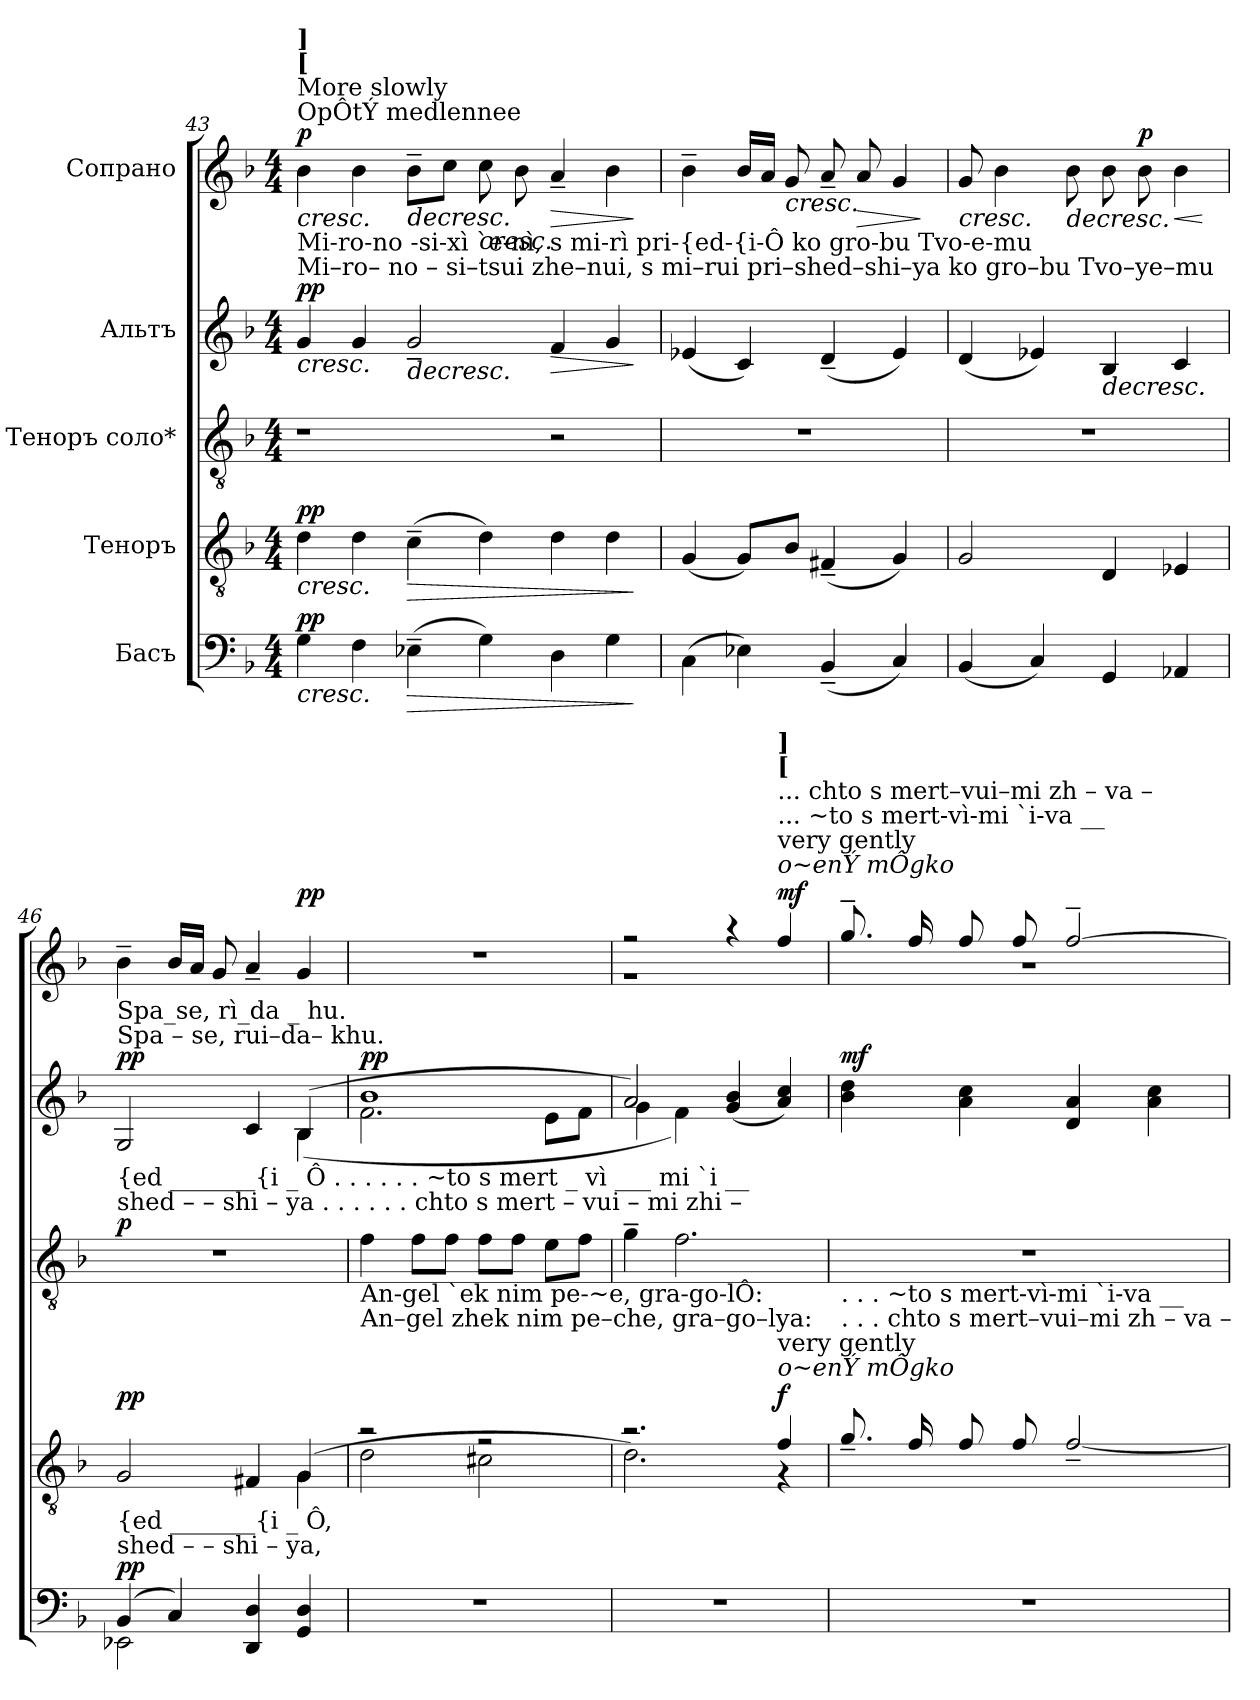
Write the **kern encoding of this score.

**kern	**dynam	**kern	**dynam	**kern	**dynam	**kern	**dynam	**kern	**dynam
*part5	*part5	*part4	*part4	*part3	*part3	*part2	*part2	*part1	*part1
*staff5	*staff5	*staff4	*staff4	*staff3	*staff3	*staff2	*staff2	*staff1	*staff1
*I"Басъ	*	*I"Теноръ	*	*I"Теноръ  соло*	*	*I"Альтъ	*	*I"Сопрано	*
*clefF4	*	*clefGv2	*	*clefGv2	*	*clefG2	*	*clefG2	*
*k[b-]	*	*k[b-]	*	*k[b-]	*	*k[b-]	*	*k[b-]	*
*M4/4	*	*M4/4	*	*M4/4	*	*M4/4	*	*M4/4	*
*MM100	*	*MM100	*	*MM100	*	*MM100	*	*MM100	*
=43	=43	=43	=43	=43	=43	=43	=43	=43	=43
!	!	!	!	!	!	!	!	!LO:TX:a:t=OpÔtÝ medlennee	!
!	!	!	!	!	!	!	!	!LO:TX:a:t=More slowly	!
!	!	!	!	!	!	!	!	!LO:TX:b:t=Mi-ro-no -si-xì `e-nì, s  mi-rì pri-{ed-{i-Ô      ko gro-bu Tvo-e-mu	!
!	!	!	!	!	!	!	!	!LO:TX:b:t=Mi–ro– no – si–tsui zhe–nui, s  mi–rui  pri–shed–shi–ya       ko  gro–bu Tvo–ye–mu	!
!	!	!	!	!	!	!	!	!LO:TX:a:B:t=[	!
!	!	!	!	!	!	!	!	!LO:TX:a:B:t=]	!
!	!LO:HP:b	!	!LO:HP:b	!	!	!	!LO:HP:b	!	!LO:HP:b
!	!LO:DY:n=1:a	!	!LO:DY:n=1:a	!	!	!	!LO:DY:n=1:a	!	!LO:DY:n=1:a
4G\	< pp	4d\	< pp	1r	.	4g/	< pp	4b-\	< p
4F\	.	4d\	.	.	.	4g/	.	4b-\	.
!	!LO:HP:b	!	!LO:HP:b	!	!	!	!LO:HP:b	!	!LO:HP:b
(4E-X~\	>	(4c~\	>	.	.	2g~/	>	8b-~\L	>
.	.	.	.	.	.	.	.	8cc\J	.
!	!	!	!	!	!	!	!	!	!LO:HP:b
4G\)	.	4d\)	.	.	.	.	.	8cc\	<
.	.	.	.	.	.	.	.	8b-\	.
!	!	!	!	!	!	!	!LO:HP:b	!	!LO:HP:b
4D\	.	4d\	.	2r	.	4f/	>	4a~/	>
4G\	.	4d\	.	.	.	4g/	.	4b-\	.
.	]	.	]	.	.	.	] ]	.	] [ ]
=44	=44	=44	=44	=44	=44	=44	=44	=44	=44
(4C\	.	(4G/	.	1r	.	(4e-X/	.	4b-~\	.
4E-X\)	.	8G/L)	.	.	.	4c/)	.	16b-/LL	.
.	.	.	.	.	.	.	.	16a/JJ	.
!	!	!	!	!	!	!	!	!	!LO:HP:b
.	.	8B-/J	.	.	.	.	.	8g/	<
(4BB-~/	.	(4F#X~/	.	.	.	(4d~/	.	8a~/	.
!	!	!	!	!	!	!	!	!	!LO:HP:b
.	.	.	.	.	.	.	.	8a/	>
4C/)	.	4G/)	.	.	.	4e-/)	.	4g/	.
.	.	.	.	.	.	.	.	.	[ ]
=45	=45	=45	=45	=45	=45	=45	=45	=45	=45
!	!	!	!	!	!	!	!	!	!LO:HP:b
(4BB-/	.	2G/	.	1r	.	(4d/	.	8g/	<
.	.	.	.	.	.	.	.	4b-\	.
4C/)	.	.	.	.	.	4e-X/)	.	.	.
!	!	!	!	!	!	!	!	!	!LO:HP:b
.	.	.	.	.	.	.	.	8b-\	>
!	!	!	!	!	!	!	!LO:HP:b	!	!
4GG/	.	4D/	.	.	.	4B-/	>	8b-\	.
!	!	!	!	!	!	!	!	!	!LO:DY:a
.	.	.	.	.	.	.	.	8b-\	p
!	!	!	!	!	!	!	!	!	!LO:HP:b
4AA-X/	.	4E-X/	.	.	.	4c/	.	4b-\	<
.	[	.	[	.	.	.	[	.	[ ] [
!!LO:LB:g=z
=46	=46	=46	=46	=46	=46	=46	=46	=46	=46
*^	*	*^	*	*	*	*^	*	*	*
!	!	!	!	!	!	!	!	!	!	!	!LO:TX:b:t=Spa_se, rì_da _ hu.	!
!	!	!	!	!	!	!	!	!	!	!	!LO:TX:b:t=Spa – se,  rui–da– khu.	!
!	!	!	!	!	!	!	!	!LO:TX:b:t={ed _______{i _ Ô . . .                                                  . . .  ~to       s  mert _ vì ___ mi    `i __	!	!	!	!
!	!	!	!	!	!	!	!	!LO:TX:b:t=shed      –      –    shi  – ya .  .  .                                                                 .  .  .   chto         s   mert  –  vui     –    mi      zhi –	!	!	!	!
!	!	!	!LO:TX:b:t={ed _______{i _ Ô,	!	!	!	!	!	!	!	!	!
!	!	!	!LO:TX:b:t=shed      –      –    shi  – ya,	!	!	!	!	!	!	!	!	!
!	!	!LO:DY:a	!	!	!LO:DY:a	!	!LO:DY:a	!	!	!LO:DY:a	!	!
(4BB-/	2EE-X\	pp	2G/	2ryy	pp	1r	p	2G/	2ryy	pp	4b-~\	.
4C/)	.	.	.	.	.	.	.	.	.	.	16b-/LL	.
.	.	.	.	.	.	.	.	.	.	.	16a/JJ	.
.	.	.	.	.	.	.	.	.	.	.	8g/	.
4DD/ 4D/	2ryy	.	4F#X/	4ryy	.	.	.	4c/	4ryy	.	4a~/	.
!	!	!	!	!	!	!	!	!	!	!	!	!LO:DY:a
4GG/ 4D/	.	.	(4G/	4G\	.	.	.	(4B-/	(4B-\	.	4g/	pp
*v	*v	*	*	*	*	*	*	*v	*v	*	*	*
*	*	*v	*v	*	*	*	*	*	*	*
.	.	.	.	.	.	.	.	.	[
=47	=47	=47	=47	=47	=47	=47	=47	=47	=47
*	*	*^	*	*	*	*^	*	*	*
!	!	!	!	!	!LO:TX:b:t=An-gel `ek nim pe-~e, gra-go-lÔ&colon;	!	!	!	!	!	!
!	!	!	!	!	!LO:TX:b:t=An–gel  zhek  nim pe–che, gra–go–lya&colon;	!	!	!	!	!	!
!	!	!	!	!	!	!	!	!	!LO:DY:a	!	!
1r	.	2r	2d\	.	4f\	.	1b-	2.f\	pp	1r	.
.	.	.	.	.	8f\L	.	.	.	.	.	.
.	.	.	.	.	8f\J	.	.	.	.	.	.
.	.	2r	2c#X\	.	8f\L	.	.	.	.	.	.
.	.	.	.	.	8f\J	.	.	.	.	.	.
.	.	.	.	.	8e\L	.	.	8e\L	.	.	.
.	.	.	.	.	8f\J	.	.	8f\J	.	.	.
=48	=48	=48	=48	=48	=48	=48	=48	=48	=48	=48	=48
*	*	*	*	*	*	*	*	*	*	*^	*
1r	.	2.r	2.d\)	.	4g~\	.	2a/)	4g\	.	2r	1r	.
.	.	.	.	.	2.f\	.	.	4f\)	.	.	.	.
.	.	.	.	.	.	.	(4g/ 4b-/	2ryy	.	4r	.	.
*	*	*	*	*	*	*	*	*	*	*MM80	*	*
!	!	!	!	!	!	!	!	!	!	!LO:TX:a:i:t=o~enÝ mÔgko	!	!
!	!	!	!	!	!	!	!	!	!	!LO:TX:a:t=very gently	!	!
!	!	!	!	!	!	!	!	!	!	!LO:TX:a:t=...  ~to s mert-vì-mi `i-va __	!	!
!	!	!	!	!	!	!	!	!	!	!LO:TX:a:t=...   chto s mert–vui–mi  zh – va  –	!	!
!	!	!	!	!	!	!	!	!	!	!LO:TX:a:B:t=[	!	!
!	!	!	!	!	!	!	!	!	!	!LO:TX:a:B:t=]	!	!
!	!	!LO:TX:a:i:t=o~enÝ mÔgko	!	!	!	!	!	!	!	!	!	!
!	!	!LO:TX:a:t=very gently	!	!	!	!	!	!	!	!	!	!
!	!	!	!	!LO:DY:a	!	!	!	!	!	!	!	!LO:DY:a
.	.	4f/	4r	f	.	.	4a/ 4cc/)	.	.	4ff/	.	mf
*	*	*	*	*	*	*	*v	*v	*	*	*	*
*	*	*v	*v	*	*	*	*	*	*v	*v	*
.	.	.	.	.	.	.	]	.	.
=49	=49	=49	=49	=49	=49	=49	=49	=49	=49
*	*	*	*	*	*	*	*	*^	*
!	!	!	!	!LO:TX:b:t=. . .  ~to s mert-vì-mi `i-va __	!	!	!	!	!	!
!	!	!	!	!LO:TX:b:t=.  .  .   chto s mert–vui–mi  zh – va  –	!	!	!	!	!	!
!	!	!	!	!	!	!	!LO:DY:a	!	!	!
1r	.	8.g~/	.	1r	.	4b-\ 4dd\	mf	8.gg~/	1r	.
.	.	16f/	.	.	.	.	.	16ff/	.	.
.	.	8f/	.	.	.	4a\ 4cc\	.	8ff/	.	.
.	.	8f/	.	.	.	.	.	8ff/	.	.
.	.	[2f~/	.	.	.	4d/ 4a/	.	[2ff~/	.	.
.	.	.	.	.	.	4a\ 4cc\	.	.	.	.
*	*	*	*	*	*	*	*	*v	*v	*
=	=	=	=	=	=	=	=	=	=
*-	*-	*-	*-	*-	*-	*-	*-	*-	*-
